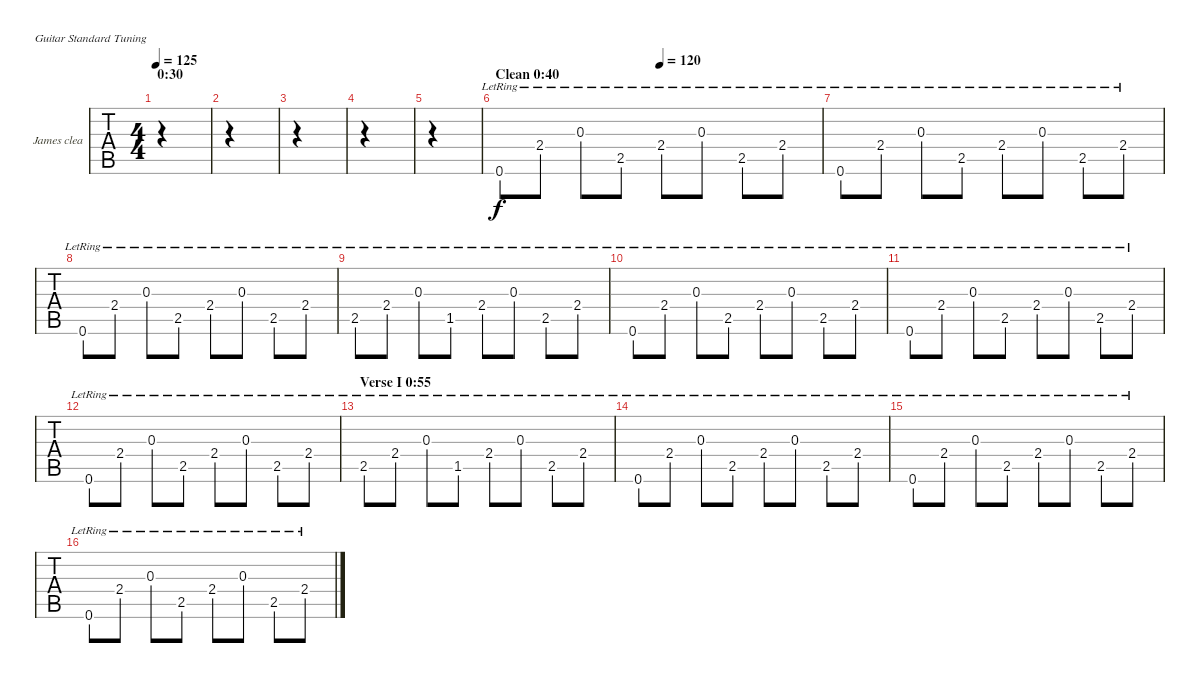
\defaultSystemsLayout 4
\bracketExtendMode groupsimilarinstruments
\firstSystemTrackNameOrientation horizontal
\otherSystemsTrackNameOrientation horizontal
\track ("James clean" "James clea") {instrument electricguitarclean}
\staff {tabs}
\tuning (E4 B3 G3 D3 A2 E2)
\ts (4 4)
\section ("" "0:30")
\tempo 125
\clef g2
\scale
0.333333
\ks c
|
\scale
0.333333 |
\scale
0.333333 |
\scale
0.333333 |
\scale
0.333333 |
\section ("" "Clean 0:40")
\tempo (120 0.5)
\scale
0.333333 0.6{lr}.8 2.4{lr}.8 0.3{lr}.8 2.5{lr}.8 2.4{lr}.8 0.3{lr}.8 2.5{lr}.8 2.4{lr}.8 |
\scale
0.333333 0.6{lr}.8 2.4{lr}.8 0.3{lr}.8 2.5{lr}.8 2.4{lr}.8 0.3{lr}.8 2.5{lr}.8 2.4{lr}.8 |
\scale
0.333333 0.6{lr}.8 2.4{lr}.8 0.3{lr}.8 2.5{lr}.8 2.4{lr}.8 0.3{lr}.8 2.5{lr}.8 2.4{lr}.8 |
2.5{lr}.8 2.4{lr}.8 0.3{lr}.8 1.5{lr}.8 2.4{lr}.8 0.3{lr}.8 2.5{lr}.8 2.4{lr}.8 |
0.6{lr}.8 2.4{lr}.8 0.3{lr}.8 2.5{lr}.8 2.4{lr}.8 0.3{lr}.8 2.5{lr}.8 2.4{lr}.8 |
0.6{lr}.8 2.4{lr}.8 0.3{lr}.8 2.5{lr}.8 2.4{lr}.8 0.3{lr}.8 2.5{lr}.8 2.4{lr}.8 |
0.6{lr}.8 2.4{lr}.8 0.3{lr}.8 2.5{lr}.8 2.4{lr}.8 0.3{lr}.8 2.5{lr}.8 2.4{lr}.8 |
\section ("" "Verse I 0:55")
2.5{lr}.8 2.4{lr}.8 0.3{lr}.8 1.5{lr}.8 2.4{lr}.8 0.3{lr}.8 2.5{lr}.8 2.4{lr}.8 |
0.6{lr}.8 2.4{lr}.8 0.3{lr}.8 2.5{lr}.8 2.4{lr}.8 0.3{lr}.8 2.5{lr}.8 2.4{lr}.8 |
0.6{lr}.8 2.4{lr}.8 0.3{lr}.8 2.5{lr}.8 2.4{lr}.8 0.3{lr}.8 2.5{lr}.8 2.4{lr}.8 |
0.6{lr}.8 2.4{lr}.8 0.3{lr}.8 2.5{lr}.8 2.4{lr}.8 0.3{lr}.8 2.5{lr}.8 2.4{lr}.8
